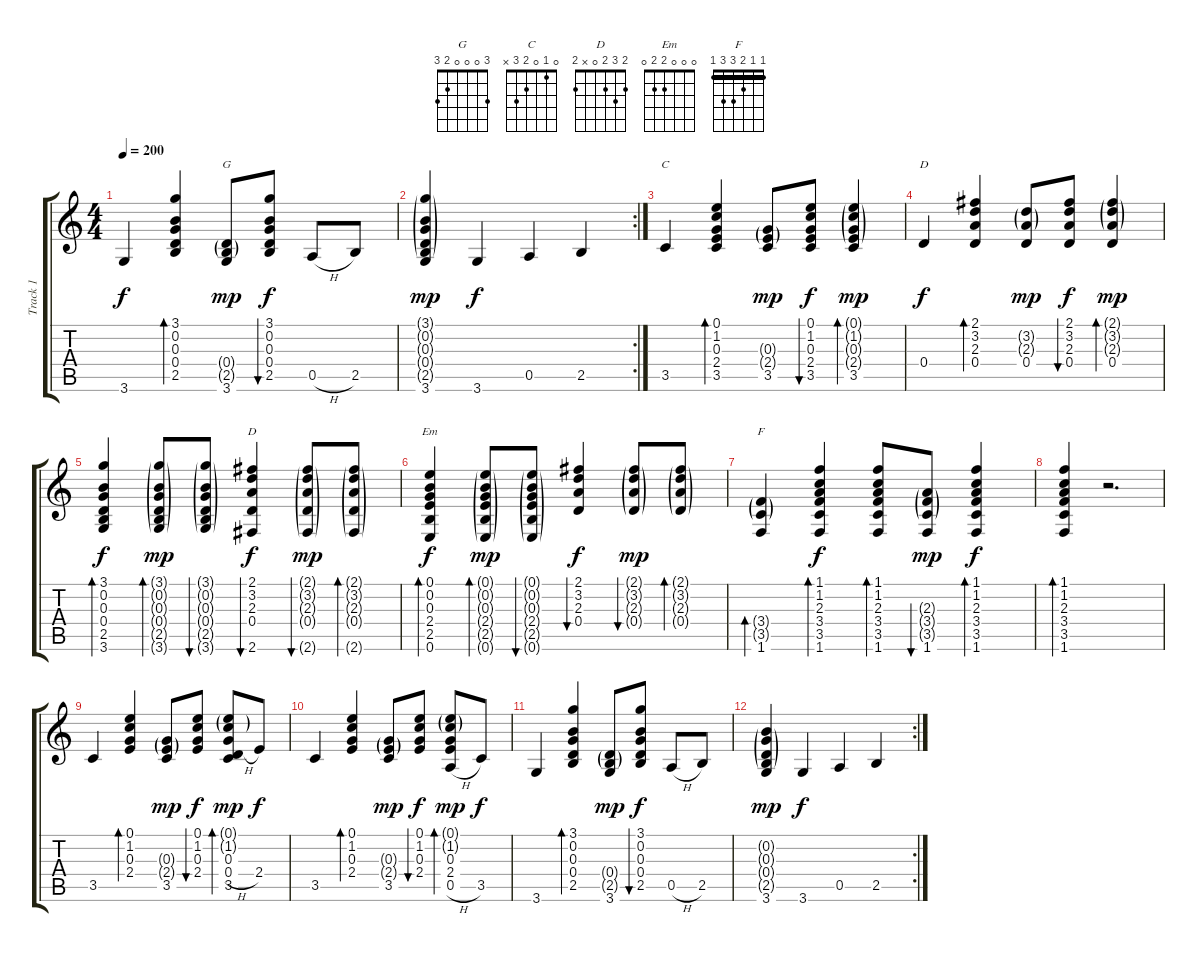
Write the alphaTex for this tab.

\track ("Track 1" "Track 1") {instrument acousticguitarnylon}
\staff {score tabs}
\tuning (E4 B3 G3 D3 A2 E2) {hide}
\chord ("G" 3 0 0 0 2 3)
\chord ("C" 0 1 0 2 3 x)
\chord ("D" 2 3 2 0 x x)
\chord ("D" 2 3 2 0 x 2)
\chord ("Em" 0 0 0 2 2 0)
\chord ("F" 1 1 2 3 3 1) {barre 1}
\ts (4 4)
\tempo 200
\clef g2
\ks c
3.6.4{dy f} (3.1 0.2 0.3 0.4 2.5).4{bd 480} (0.4{g} 2.5{g} 3.6).8{ch "G" dy mp} (3.1 0.2 0.3 0.4 2.5).8{bu 240 dy f} 0.5{h}.8 2.5.8 |
\rc 2
(3.1{g} 0.2{g} 0.3{g} 0.4{g} 2.5{g} 3.6).4{dy mp} 3.6.4{dy f} 0.5.4 2.5.4 |
3.5.4{ch "C"} (0.1 1.2 0.3 2.4 3.5).4{bd 480} (0.3{g} 2.4{g} 3.5).8{dy mp} (0.1 1.2 0.3 2.4 3.5).8{bu 240 dy f} (0.1{g} 1.2{g} 0.3{g} 2.4{g} 3.5).4{bd 480 dy mp} |
0.4.4{ch "D" dy f} (2.1 3.2 2.3 0.4).4{bd 480} (3.2{g} 2.3{g} 0.4).8{dy mp} (2.1 3.2 2.3 0.4).8{bu 240 dy f} (2.1{g} 3.2{g} 2.3{g} 0.4).4{bd 480 dy mp} |
(3.1 0.2 0.3 0.4 2.5 3.6).4{bd 480 dy f} (3.1{g} 0.2{g} 0.3{g} 0.4{g} 2.5{g} 3.6{g}).8{bd 240 dy mp} (3.1{g} 0.2{g} 0.3{g} 0.4{g} 2.5{g} 3.6{g}).8{bu 240} (2.1 3.2 2.3 0.4 2.6).4{bu 480 ch "D" dy f} (2.1{g} 3.2{g} 2.3{g} 0.4{g} 2.6{g}).8{bu 240 dy mp} (2.1{g} 3.2{g} 2.3{g} 0.4{g} 2.6{g}).8{bd 240} |
(0.1 0.2 0.3 2.4 2.5 0.6).4{bd 480 ch "Em" dy f} (0.1{g} 0.2{g} 0.3{g} 2.4{g} 2.5{g} 0.6{g}).8{bd 240 dy mp} (0.1{g} 0.2{g} 0.3{g} 2.4{g} 2.5{g} 0.6{g}).8{bu 240} (2.1 3.2 2.3 0.4).4{bu 480 dy f} (2.1{g} 3.2{g} 2.3{g} 0.4{g}).8{bu 240 dy mp} (2.1{g} 3.2{g} 2.3{g} 0.4{g}).8{bd 240} |
(3.4{g} 3.5{g} 1.6).4{bd 240 ch "F"} (1.1 1.2 2.3 3.4 3.5 1.6).4{bd 240 dy f} (1.1 1.2 2.3 3.4 3.5 1.6).8{bd 240} (2.3{g} 3.4{g} 3.5{g} 1.6).8{bu 240 dy mp} (1.1 1.2 2.3 3.4 3.5 1.6).4{bd 240 dy f} |
(1.1 1.2 2.3 3.4 3.5 1.6).4{bd 240} r.2{d} |
3.5.4 (0.1 1.2 0.3 2.4).4{bd 480} (0.3{g} 2.4{g} 3.5).8{dy mp} (0.1 1.2 0.3 2.4).8{bu 480 dy f} (0.1{g} 1.2{g} 0.3 0.4{h} 3.5).8{bd 480 dy mp} 2.4.8{dy f} |
3.5.4 (0.1 1.2 0.3 2.4).4{bd 480} (0.3{g} 2.4{g} 3.5).8{dy mp} (0.1 1.2 0.3 2.4).8{bu 480 dy f} (0.1{g} 1.2{g} 0.3 2.4 0.5{h}).8{bd 480 dy mp} 3.5.8{dy f} |
3.6.4 (3.1 0.2 0.3 0.4 2.5).4{bd 480} (0.4{g} 2.5{g} 3.6).8{dy mp} (3.1 0.2 0.3 0.4 2.5).8{bu 240 dy f} 0.5{h}.8 2.5.8 |
\rc 2
(0.2{g} 0.3{g} 0.4{g} 2.5{g} 3.6).4{dy mp} 3.6.4{dy f} 0.5.4 2.5.4
